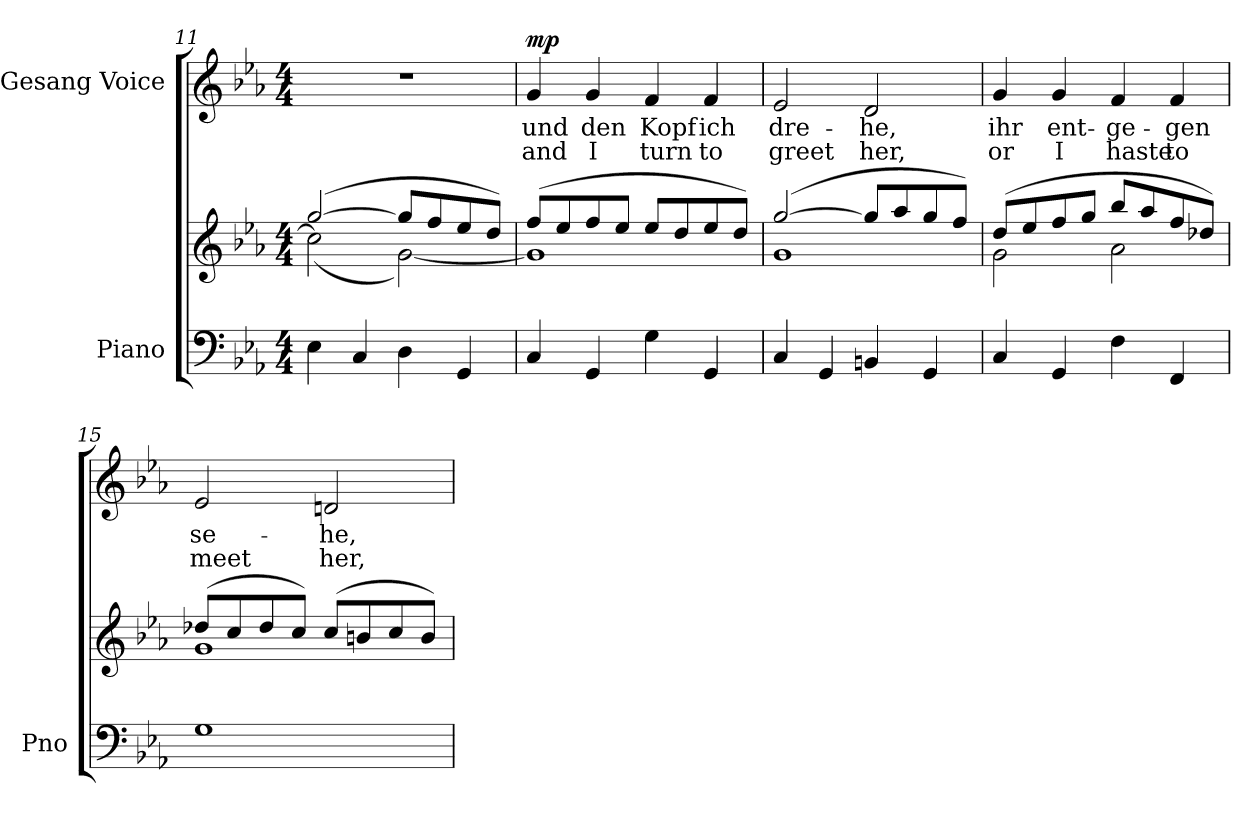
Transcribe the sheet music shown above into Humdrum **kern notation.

**kern	**kern	**kern	**text	**text	**dynam
*part2	*part2	*part1	*part1	*part1	*part1
*staff3	*staff2	*staff1	*staff1	*staff1	*staff1
*I"Piano	*	*I"Gesang Voice	*	*	*
*I'Pno	*	*	*	*	*
*clefF4	*clefG2	*clefG2	*	*	*
*k[b-e-a-]	*k[b-e-a-]	*k[b-e-a-]	*	*	*
*M4/4	*M4/4	*M4/4	*	*	*
=11	=11	=11	=11	=11	=11
*	*^	*	*	*	*
4E-\	(>[2gg/	(<2cc\]	1r	.	.	.
4C/	.	.	.	.	.	.
4D\	8gg/L]	[2g\)	.	.	.	.
.	8ff/	.	.	.	.	.
4GG/	8ee-/	.	.	.	.	.
.	8dd/J)	.	.	.	.	.
!!LO:PB:g=z
=12	=12	=12	=12	=12	=12	=12
!	!	!	!	!LO:LY:b	!LO:LY:b	!LO:DY:a
4C/	(>8ff/L	1g]	4g/	und	and	mp
.	8ee-/	.	.	.	.	.
!	!	!	!	!LO:LY:b	!LO:LY:b	!
4GG/	8ff/	.	4g/	den	I	.
.	8ee-/J	.	.	.	.	.
!	!	!	!	!LO:LY:b	!LO:LY:b	!
4G\	8ee-/L	.	4f/	Kopf	turn	.
.	8dd/	.	.	.	.	.
!	!	!	!	!LO:LY:b	!LO:LY:b	!
4GG/	8ee-/	.	4f/	ich	to	.
.	8dd/J)	.	.	.	.	.
=13	=13	=13	=13	=13	=13	=13
!	!	!	!	!LO:LY:b	!LO:LY:b	!
4C/	(>[2gg/	1g	2e-/	dre-	greet	.
4GG/	.	.	.	.	.	.
!	!	!	!	!LO:LY:b	!LO:LY:b	!
4BBn/	8gg/L]	.	2d/	-he,	her,	.
.	8aa-/	.	.	.	.	.
4GG/	8gg/	.	.	.	.	.
.	8ff/J)	.	.	.	.	.
=14	=14	=14	=14	=14	=14	=14
!	!	!	!	!LO:LY:b	!LO:LY:b	!
4C/	(>8dd/L	2g\	4g/	ihr	or	.
.	8ee-/	.	.	.	.	.
!	!	!	!	!LO:LY:b	!LO:LY:b	!
4GG/	8ff/	.	4g/	ent-	I	.
.	8gg/J	.	.	.	.	.
!	!	!	!	!LO:LY:b	!LO:LY:b	!
4F\	8bb-:/L	2a-\	4f/	-ge-	haste	.
.	8aa-/	.	.	.	.	.
!	!	!	!	!LO:LY:b	!LO:LY:b	!
4FF/	8ff/	.	4f/	-gen	to	.
.	8dd-X/J)	.	.	.	.	.
=15	=15	=15	=15	=15	=15	=15
!	!	!	!	!LO:LY:b	!LO:LY:b	!
1G	(>8dd-X/L	1g	2e-/	se-	meet	.
.	8cc/	.	.	.	.	.
.	8dd-/	.	.	.	.	.
.	8cc/J)	.	.	.	.	.
!	!	!	!	!LO:LY:b	!LO:LY:b	!
.	(>8cc/L	.	2dn/	-he,	her,	.
.	8bn/	.	.	.	.	.
.	8cc/	.	.	.	.	.
.	8b/J)	.	.	.	.	.
*	*v	*v	*	*	*	*
=	=	=	=	=	=
*-	*-	*-	*-	*-	*-
